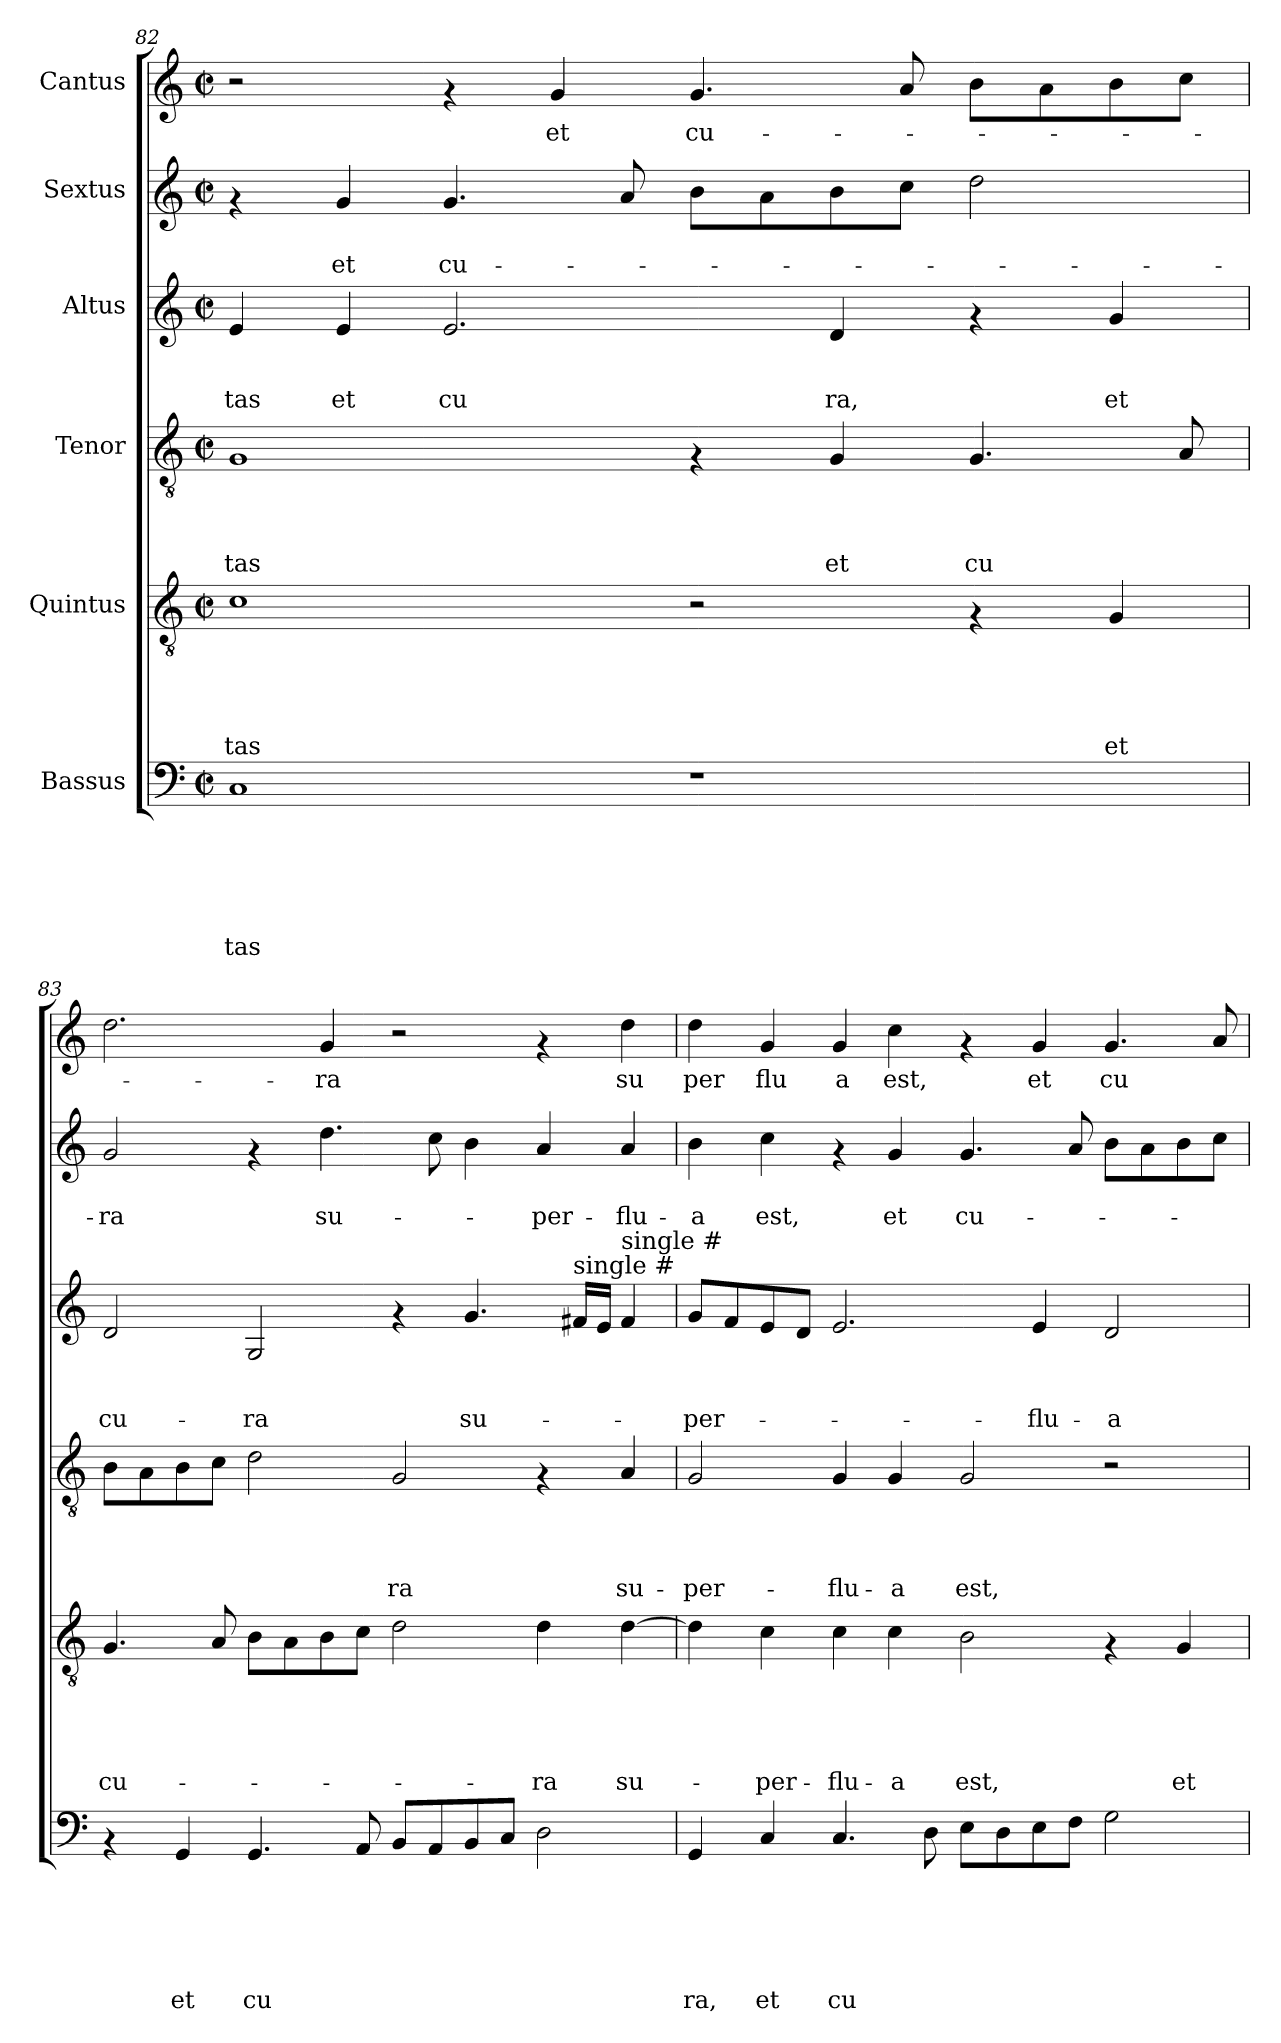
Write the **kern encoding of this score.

**kern	**text	**text	**text	**text	**text	**text	**kern	**text	**text	**text	**text	**text	**kern	**text	**text	**text	**text	**kern	**text	**text	**text	**kern	**text	**text	**kern	**text
*part6	*part6	*part6	*part6	*part6	*part6	*part6	*part5	*part5	*part5	*part5	*part5	*part5	*part4	*part4	*part4	*part4	*part4	*part3	*part3	*part3	*part3	*part2	*part2	*part2	*part1	*part1
*staff6	*staff6	*staff6	*staff6	*staff6	*staff6	*staff6	*staff5	*staff5	*staff5	*staff5	*staff5	*staff5	*staff4	*staff4	*staff4	*staff4	*staff4	*staff3	*staff3	*staff3	*staff3	*staff2	*staff2	*staff2	*staff1	*staff1
*I"Bassus	*	*	*	*	*	*	*I"Quintus	*	*	*	*	*	*I"Tenor	*	*	*	*	*I"Altus	*	*	*	*I"Sextus	*	*	*I"Cantus	*
*clefF4	*	*	*	*	*	*	*clefGv2	*	*	*	*	*	*clefGv2	*	*	*	*	*clefG2	*	*	*	*clefG2	*	*	*clefG2	*
*k[]	*	*	*	*	*	*	*k[]	*	*	*	*	*	*k[]	*	*	*	*	*k[]	*	*	*	*k[]	*	*	*k[]	*
*C:	*	*	*	*	*	*	*C:	*	*	*	*	*	*C:	*	*	*	*	*C:	*	*	*	*C:	*	*	*C:	*
*M2/2	*	*	*	*	*	*	*M2/2	*	*	*	*	*	*M2/2	*	*	*	*	*M2/2	*	*	*	*M2/2	*	*	*M2/2	*
*met(c|)	*	*	*	*	*	*	*met(c|)	*	*	*	*	*	*met(c|)	*	*	*	*	*met(c|)	*	*	*	*met(c|)	*	*	*met(c|)	*
=82	=82	=82	=82	=82	=82	=82	=82	=82	=82	=82	=82	=82	=82	=82	=82	=82	=82	=82	=82	=82	=82	=82	=82	=82	=82	=82
!	!	!	!	!	!	!LO:LY:b	!	!	!	!	!	!LO:LY:b	!	!	!	!	!LO:LY:b	!	!	!	!LO:LY:b	!	!	!	!	!
1C	.	.	.	.	.	-tas	1c	.	.	.	.	tas	1G	.	.	.	tas	4e/	.	.	tas	4rf	.	.	2r	.
!	!	!	!	!	!	!	!	!	!	!	!	!	!	!	!	!	!	!	!	!	!LO:LY:b	!	!	!LO:LY:b	!	!
.	.	.	.	.	.	.	.	.	.	.	.	.	.	.	.	.	.	4e/	.	.	et	4g/	.	et	.	.
!	!	!	!	!	!	!	!	!	!	!	!	!	!	!	!	!	!	!	!	!	!LO:LY:b	!	!	!LO:LY:b	!	!
.	.	.	.	.	.	.	.	.	.	.	.	.	.	.	.	.	.	2.e/	.	.	cu	4.g/	.	cu-	4rf	.
!	!	!	!	!	!	!	!	!	!	!	!	!	!	!	!	!	!	!	!	!	!	!	!	!	!	!LO:LY:b
.	.	.	.	.	.	.	.	.	.	.	.	.	.	.	.	.	.	.	.	.	.	.	.	.	4g/	et
.	.	.	.	.	.	.	.	.	.	.	.	.	.	.	.	.	.	.	.	.	.	8a/	.	.	.	.
!	!	!	!	!	!	!	!	!	!	!	!	!	!	!	!	!	!	!	!	!	!	!	!	!	!	!LO:LY:b
1r	.	.	.	.	.	.	2r	.	.	.	.	.	4rF	.	.	.	.	.	.	.	.	8b\L	.	.	4.g/	cu-
.	.	.	.	.	.	.	.	.	.	.	.	.	.	.	.	.	.	.	.	.	.	8a\	.	.	.	.
!	!	!	!	!	!	!	!	!	!	!	!	!	!	!	!	!	!LO:LY:b	!	!	!	!LO:LY:b	!	!	!	!	!
.	.	.	.	.	.	.	.	.	.	.	.	.	4G/	.	.	.	et	4d/	.	.	ra,	8b\	.	.	.	.
.	.	.	.	.	.	.	.	.	.	.	.	.	.	.	.	.	.	.	.	.	.	8cc\J	.	.	8a/	.
!	!	!	!	!	!	!	!	!	!	!	!	!	!	!	!	!	!LO:LY:b	!	!	!	!	!	!	!	!	!
.	.	.	.	.	.	.	4rF	.	.	.	.	.	4.G/	.	.	.	cu	4rf	.	.	.	2dd\	.	.	8b\L	.
.	.	.	.	.	.	.	.	.	.	.	.	.	.	.	.	.	.	.	.	.	.	.	.	.	8a\	.
!	!	!	!	!	!	!	!	!	!	!	!	!LO:LY:b	!	!	!	!	!	!	!	!	!LO:LY:b	!	!	!	!	!
.	.	.	.	.	.	.	4G/	.	.	.	.	et	.	.	.	.	.	4g/	.	.	et	.	.	.	8b\	.
.	.	.	.	.	.	.	.	.	.	.	.	.	8A/	.	.	.	.	.	.	.	.	.	.	.	8cc\J	.
!!LO:LB:g=z
=83	=83	=83	=83	=83	=83	=83	=83	=83	=83	=83	=83	=83	=83	=83	=83	=83	=83	=83	=83	=83	=83	=83	=83	=83	=83	=83
!	!	!	!	!	!	!	!	!	!	!	!	!LO:LY:b	!	!	!	!	!	!	!	!	!LO:LY:b	!	!	!LO:LY:b	!	!
4rAA	.	.	.	.	.	.	4.G/	.	.	.	.	cu-	8B\L	.	.	.	.	2d/	.	.	cu-	2g/	.	-ra	2.dd\	.
.	.	.	.	.	.	.	.	.	.	.	.	.	8A\	.	.	.	.	.	.	.	.	.	.	.	.	.
!	!	!	!	!	!	!LO:LY:b	!	!	!	!	!	!	!	!	!	!	!	!	!	!	!	!	!	!	!	!
4GG/	.	.	.	.	.	et	.	.	.	.	.	.	8B\	.	.	.	.	.	.	.	.	.	.	.	.	.
.	.	.	.	.	.	.	8A/	.	.	.	.	.	8c\J	.	.	.	.	.	.	.	.	.	.	.	.	.
!	!	!	!	!	!	!LO:LY:b	!	!	!	!	!	!	!	!	!	!	!	!	!	!	!LO:LY:b	!	!	!	!	!
4.GG/	.	.	.	.	.	cu	8B\L	.	.	.	.	.	2d\	.	.	.	.	2G/	.	.	-ra	4rf	.	.	.	.
.	.	.	.	.	.	.	8A\	.	.	.	.	.	.	.	.	.	.	.	.	.	.	.	.	.	.	.
!	!	!	!	!	!	!	!	!	!	!	!	!	!	!	!	!	!	!	!	!	!	!	!	!LO:LY:b	!	!LO:LY:b
.	.	.	.	.	.	.	8B\	.	.	.	.	.	.	.	.	.	.	.	.	.	.	4.dd\	.	su-	4g/	-ra
8AA/	.	.	.	.	.	.	8c\J	.	.	.	.	.	.	.	.	.	.	.	.	.	.	.	.	.	.	.
!	!	!	!	!	!	!	!	!	!	!	!	!	!	!	!	!	!LO:LY:b	!	!	!	!	!	!	!	!	!
8BB/L	.	.	.	.	.	.	2d\	.	.	.	.	.	2G/	.	.	.	ra	4rf	.	.	.	.	.	.	2r	.
8AA/	.	.	.	.	.	.	.	.	.	.	.	.	.	.	.	.	.	.	.	.	.	8cc\	.	.	.	.
!	!	!	!	!	!	!	!	!	!	!	!	!	!	!	!	!	!	!	!	!	!LO:LY:b	!	!	!	!	!
8BB/	.	.	.	.	.	.	.	.	.	.	.	.	.	.	.	.	.	4.g/	.	.	su-	4b\	.	.	.	.
8C/J	.	.	.	.	.	.	.	.	.	.	.	.	.	.	.	.	.	.	.	.	.	.	.	.	.	.
!	!	!	!	!	!	!	!	!	!	!	!	!LO:LY:b	!	!	!	!	!	!	!	!	!	!	!	!LO:LY:b	!	!
2D\	.	.	.	.	.	.	4d\	.	.	.	.	-ra	4rF	.	.	.	.	.	.	.	.	4a/	.	-per-	4rf	.
!	!	!	!	!	!	!	!	!	!	!	!	!	!	!	!	!	!	!LO:TX:a:t=single #	!	!	!	!	!	!	!	!
.	.	.	.	.	.	.	.	.	.	.	.	.	.	.	.	.	.	16f#/LL	.	.	.	.	.	.	.	.
.	.	.	.	.	.	.	.	.	.	.	.	.	.	.	.	.	.	16e/JJ	.	.	.	.	.	.	.	.
!	!	!	!	!	!	!	!	!	!	!	!	!	!	!	!	!	!	!LO:TX:a:t=single #	!	!	!	!	!	!	!	!
!	!	!	!	!	!	!	!	!	!	!	!	!LO:LY:b	!	!	!	!	!LO:LY:b	!	!	!	!	!	!	!LO:LY:b	!	!LO:LY:b
.	.	.	.	.	.	.	[>4d\	.	.	.	.	su-	4A/	.	.	.	su-	4f#/	.	.	.	4a/	.	-flu-	4dd\	su
=84	=84	=84	=84	=84	=84	=84	=84	=84	=84	=84	=84	=84	=84	=84	=84	=84	=84	=84	=84	=84	=84	=84	=84	=84	=84	=84
!	!	!	!	!	!	!LO:LY:b	!	!	!	!	!	!	!	!	!	!	!LO:LY:b	!	!	!	!LO:LY:b	!	!	!LO:LY:b	!	!LO:LY:b
4GG/	.	.	.	.	.	ra,	4d\]	.	.	.	.	.	2G/	.	.	.	-per-	8g/L	.	.	-per-	4b\	.	-a	4dd\	per
.	.	.	.	.	.	.	.	.	.	.	.	.	.	.	.	.	.	8f/	.	.	.	.	.	.	.	.
!	!	!	!	!	!	!LO:LY:b	!	!	!	!	!	!LO:LY:b	!	!	!	!	!	!	!	!	!	!	!	!LO:LY:b	!	!LO:LY:b
4C/	.	.	.	.	.	et	4c\	.	.	.	.	-per-	.	.	.	.	.	8e/	.	.	.	4cc\	.	est,	4g/	flu
.	.	.	.	.	.	.	.	.	.	.	.	.	.	.	.	.	.	8d/J	.	.	.	.	.	.	.	.
!	!	!	!	!	!	!LO:LY:b	!	!	!	!	!	!LO:LY:b	!	!	!	!	!LO:LY:b	!	!	!	!	!	!	!	!	!LO:LY:b
4.C/	.	.	.	.	.	cu	4c\	.	.	.	.	-flu-	4G/	.	.	.	-flu-	2.e/	.	.	.	4rf	.	.	4g/	a
!	!	!	!	!	!	!	!	!	!	!	!	!LO:LY:b	!	!	!	!	!LO:LY:b	!	!	!	!	!	!	!LO:LY:b	!	!LO:LY:b
.	.	.	.	.	.	.	4c\	.	.	.	.	-a	4G/	.	.	.	-a	.	.	.	.	4g/	.	et	4cc\	est,
8D\	.	.	.	.	.	.	.	.	.	.	.	.	.	.	.	.	.	.	.	.	.	.	.	.	.	.
!	!	!	!	!	!	!	!	!	!	!	!	!LO:LY:b	!	!	!	!	!LO:LY:b	!	!	!	!	!	!	!LO:LY:b	!	!
8E\L	.	.	.	.	.	.	2B\	.	.	.	.	est,	2G/	.	.	.	est,	.	.	.	.	4.g/	.	cu-	4rf	.
8D\	.	.	.	.	.	.	.	.	.	.	.	.	.	.	.	.	.	.	.	.	.	.	.	.	.	.
!	!	!	!	!	!	!	!	!	!	!	!	!	!	!	!	!	!	!	!	!	!LO:LY:b	!	!	!	!	!LO:LY:b
8E\	.	.	.	.	.	.	.	.	.	.	.	.	.	.	.	.	.	4e/	.	.	-flu-	.	.	.	4g/	et
8F\J	.	.	.	.	.	.	.	.	.	.	.	.	.	.	.	.	.	.	.	.	.	8a/	.	.	.	.
!	!	!	!	!	!	!	!	!	!	!	!	!	!	!	!	!	!	!	!	!	!LO:LY:b	!	!	!	!	!LO:LY:b
2G\	.	.	.	.	.	.	4rF	.	.	.	.	.	2r	.	.	.	.	2d/	.	.	-a	8b\L	.	.	4.g/	cu
.	.	.	.	.	.	.	.	.	.	.	.	.	.	.	.	.	.	.	.	.	.	8a\	.	.	.	.
!	!	!	!	!	!	!	!	!	!	!	!	!LO:LY:b	!	!	!	!	!	!	!	!	!	!	!	!	!	!
.	.	.	.	.	.	.	4G/	.	.	.	.	et	.	.	.	.	.	.	.	.	.	8b\	.	.	.	.
.	.	.	.	.	.	.	.	.	.	.	.	.	.	.	.	.	.	.	.	.	.	8cc\J	.	.	8a/	.
=	=	=	=	=	=	=	=	=	=	=	=	=	=	=	=	=	=	=	=	=	=	=	=	=	=	=
*-	*-	*-	*-	*-	*-	*-	*-	*-	*-	*-	*-	*-	*-	*-	*-	*-	*-	*-	*-	*-	*-	*-	*-	*-	*-	*-
